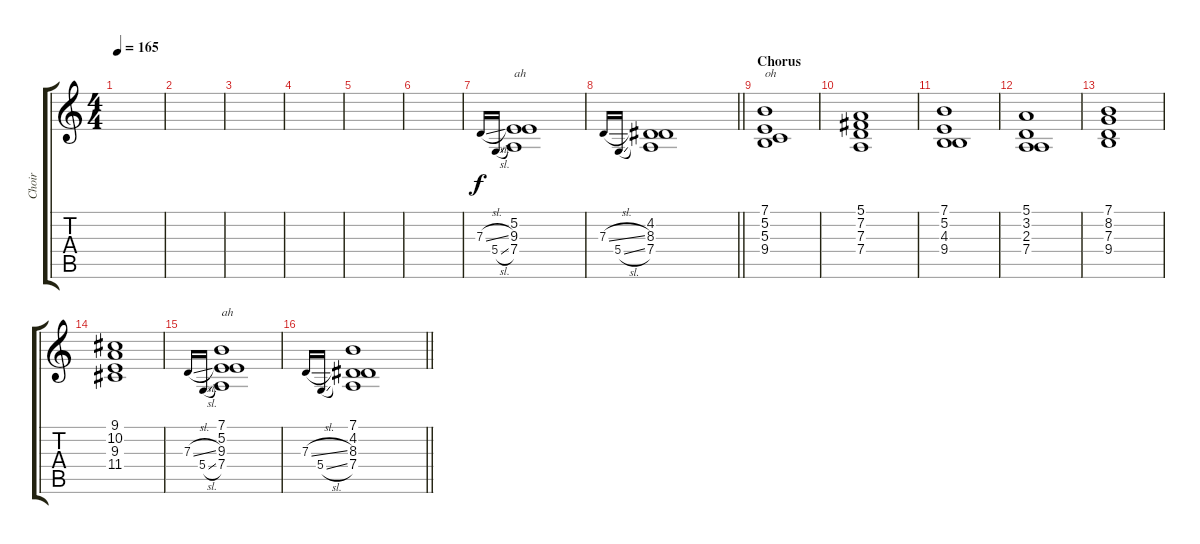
\track ("Choir" "Choir") {instrument choiraahs}
\staff {score tabs}
\tuning (E4 B3 G3 D3 A2 E2) {hide}
\ts (4 4)
\tempo 165
\clef g2
\ks c
|
|
|
|
|
|
7.3{sl}.16{gr onbeat} 5.4{sl}.16{gr onbeat} (5.2 9.3 7.4).1{txt "ah"} |
\barLineRight lightlight
7.3{sl}.16{gr onbeat} 5.4{sl}.16{gr onbeat} (4.2 8.3 7.4).1 |
\section ("" "Chorus")
(7.1 5.2 5.3 9.4).1{txt "oh"} |
(5.1 7.2 7.3 7.4).1 |
(7.1 5.2 4.3 9.4).1 |
(5.1 3.2 2.3 7.4).1 |
(7.1 8.2 7.3 9.4).1 |
(9.1 10.2 9.3 11.4).1 |
7.3{sl}.16{gr onbeat} 5.4{sl}.16{gr onbeat} (7.1 5.2 9.3 7.4).1{txt "ah"} |
\barLineRight lightlight
7.3{sl}.16{gr onbeat} 5.4{sl}.16{gr onbeat} (7.1 4.2 8.3 7.4).1
